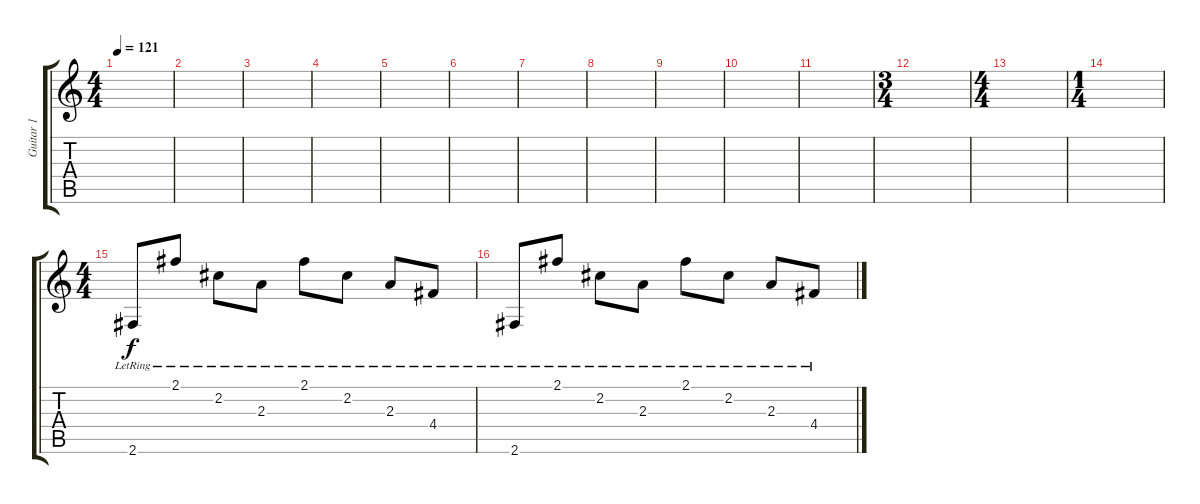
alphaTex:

\track ("Guitar 1" "Guitar 1") {instrument acousticguitarsteel}
\staff {score tabs}
\tuning (E4 B3 G3 D3 A2 E2) {hide}
\ts (4 4)
\tempo 121
\clef g2
\ks c
|
|
|
|
|
|
|
|
|
|
|
\ts (3 4)
|
\ts (4 4)
|
\ts (1 4)
|
\ts (4 4)
2.6{lr}.8 2.1{lr}.8 2.2{lr}.8 2.3{lr}.8 2.1{lr}.8 2.2{lr}.8 2.3{lr}.8 4.4{lr}.8 |
2.6{lr}.8 2.1{lr}.8 2.2{lr}.8 2.3{lr}.8 2.1{lr}.8 2.2{lr}.8 2.3{lr}.8 4.4{lr}.8
